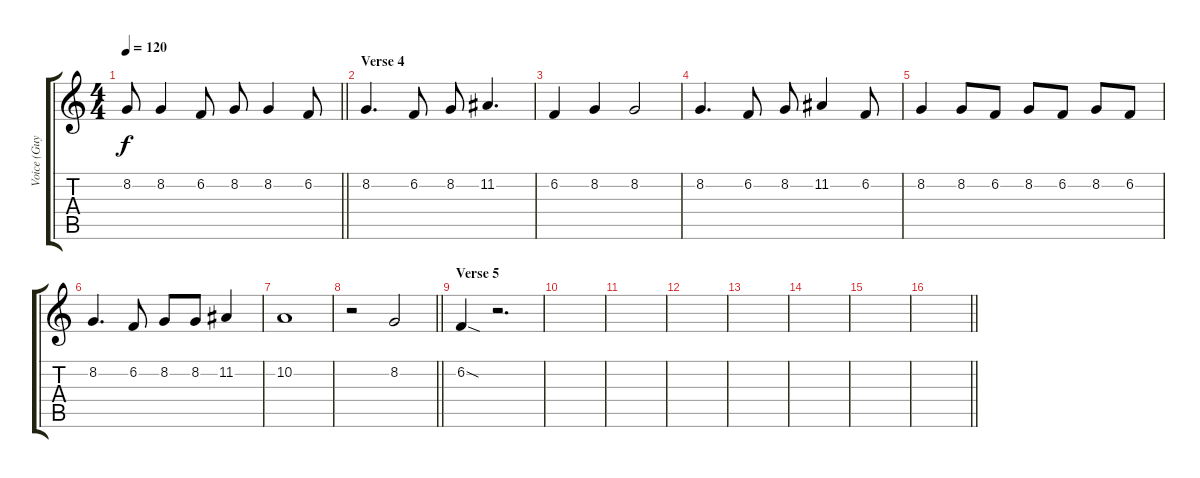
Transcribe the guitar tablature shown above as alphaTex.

\track ("Voice (Guy)" "Voice (Guy") {instrument lead2sawtooth}
\staff {score tabs}
\tuning (E4 B3 G3 D3 A2 E2) {hide}
\ts (4 4)
\tempo 120
\clef g2
\barLineRight lightlight
\ks c
8.2.8{dy f} 8.2.4 6.2.8 8.2.8 8.2.4 6.2.8 |
\section ("" "Verse 4")
8.2.4{d} 6.2.8 8.2.8 11.2.4{d} |
6.2.4 8.2.4 8.2.2 |
8.2.4{d} 6.2.8 8.2.8 11.2.4 6.2.8 |
8.2.4 8.2.8 6.2.8 8.2.8 6.2.8 8.2.8 6.2.8 |
8.2.4{d} 6.2.8 8.2.8 8.2.8 11.2.4 |
10.2.1 |
\barLineRight lightlight
r.2 8.2.2 |
\section ("" "Verse 5")
6.2{sod}.4 r.2{d} |
|
|
|
|
|
|
\barLineRight lightlight
